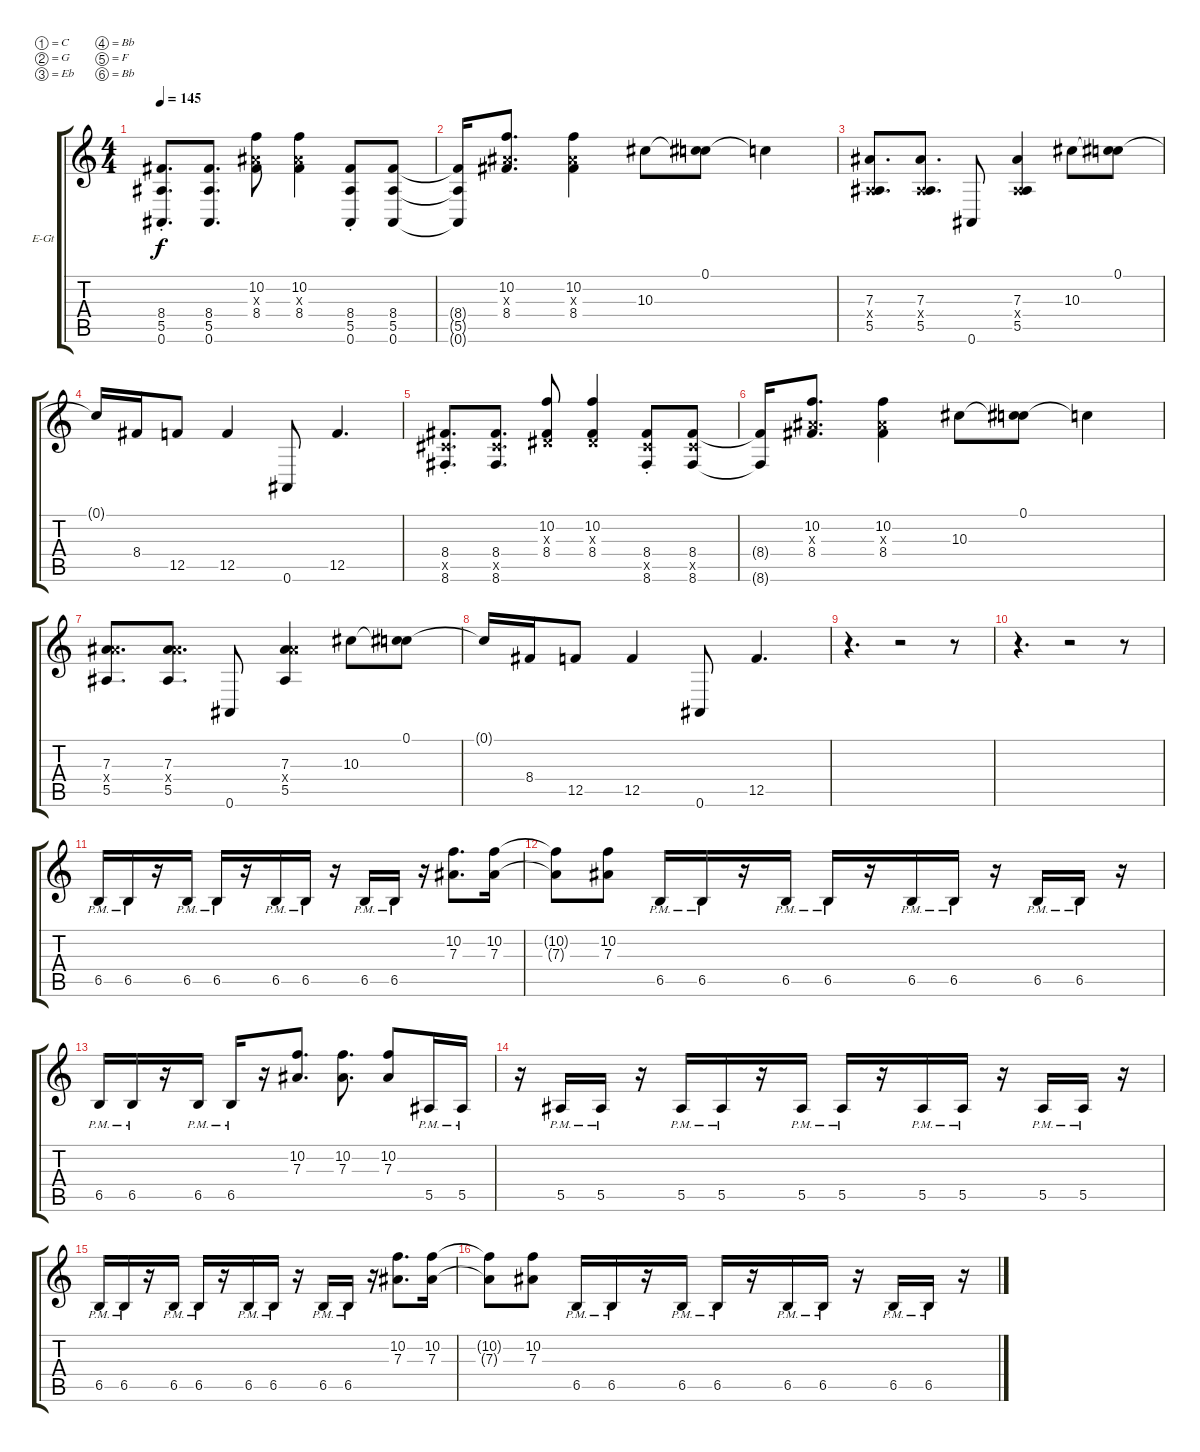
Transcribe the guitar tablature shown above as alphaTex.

\bracketExtendMode groupsimilarinstruments
\firstSystemTrackNameOrientation horizontal
\otherSystemsTrackNameOrientation horizontal
\track ("gtr 1" "E-Gt") {instrument distortionguitar}
\staff {score tabs}
\tuning (C4 G3 Eb3 Bb2 F2 Bb1)
\ts (4 4)
\tempo 145
\clef g2
\ks c
(8.4{st} 5.5{st} 0.6{st}).8{d dy f} (8.4 5.5 0.6).8{d} (10.2 7.3{x} 8.4).8 (10.2 7.3{x} 8.4).4 (8.4{st} 5.5{st} 0.6{st}).8 (8.4 5.5 0.6).8 |
(8.4{t} 5.5{t} 0.6{t}).16 (10.2 7.3{x} 8.4).8{d} (10.2 7.3{x} 8.4).4 10.3.8 (0.1 10.3{t}).8 0.1{t}.4 |
(7.3 0.4{x} 5.5).8{d} (7.3 0.4{x} 5.5).8{d} 0.6.8 (7.3 0.4{x} 5.5).4 10.3.8 (0.1 10.3{t}).8 |
0.1{t}.16 8.4.16 12.5.8 12.5.4 0.6.8 12.5.4{d} |
(8.4{st} 8.5{st x} 8.6{st}).8{d} (8.4 8.5{x} 8.6).8{d} (10.2 0.3{x} 8.4).8 (10.2 0.3{x} 8.4).4 (8.4{st} 8.5{st x} 8.6{st}).8 (8.4 8.5{x} 8.6).8 |
(8.4{t} 8.6{t}).16 (10.2 7.3{x} 8.4).8{d} (10.2 7.3{x} 8.4).4 10.3.8 (0.1 10.3{t}).8 0.1{t}.4 |
(7.3 12.4{x} 5.5).8{d} (7.3 12.4{x} 5.5).8{d} 0.6.8 (7.3 12.4{x} 5.5).4 10.3.8 (0.1 10.3{t}).8 |
0.1{t}.16 8.4.16 12.5.8 12.5.4 0.6.8 12.5.4{d} |
r.4{d} r.2 r.8 |
r.4{d} r.2 r.8 |
6.5{pm}.16 6.5{pm}.16 r.16 6.5{pm}.16 6.5{pm}.16 r.16 6.5{pm}.16 6.5{pm}.16 r.16 6.5{pm}.16 6.5{pm}.16 r.16 (10.2 7.3).8{d} (10.2 7.3).16 |
(10.2{t} 7.3{t}).8 (10.2 7.3).8 6.5{pm}.16 6.5{pm}.16 r.16 6.5{pm}.16 6.5{pm}.16 r.16 6.5{pm}.16 6.5{pm}.16 r.16 6.5{pm}.16 6.5{pm}.16 r.16 |
6.5{pm}.16 6.5{pm}.16 r.16 6.5{pm}.16 6.5{pm}.16 r.16 (10.2 7.3).8{d} (10.2 7.3).8{d} (10.2 7.3).8 5.5{pm}.16 5.5{pm}.16 |
r.16 5.5{pm}.16 5.5{pm}.16 r.16 5.5{pm}.16 5.5{pm}.16 r.16 5.5{pm}.16 5.5{pm}.16 r.16 5.5{pm}.16 5.5{pm}.16 r.16 5.5{pm}.16 5.5{pm}.16 r.16 |
6.5{pm}.16 6.5{pm}.16 r.16 6.5{pm}.16 6.5{pm}.16 r.16 6.5{pm}.16 6.5{pm}.16 r.16 6.5{pm}.16 6.5{pm}.16 r.16 (10.2 7.3).8{d} (10.2 7.3).16 |
(10.2{t} 7.3{t}).8 (10.2 7.3).8 6.5{pm}.16 6.5{pm}.16 r.16 6.5{pm}.16 6.5{pm}.16 r.16 6.5{pm}.16 6.5{pm}.16 r.16 6.5{pm}.16 6.5{pm}.16 r.16
